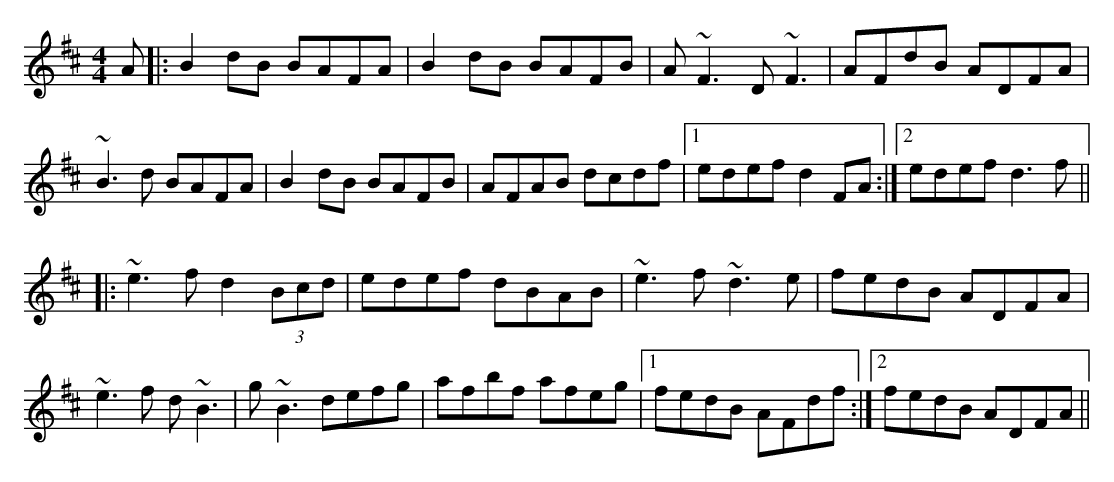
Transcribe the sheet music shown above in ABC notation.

X:1
M:4/4
K:D
A|:B2 dB BAFA|B2 dB BAFB|A~F3D~F3|AFdB ADFA|
~B3d BAFA|B2 dB BAFB|AFAB dcdf|1 edef d2FA:|2 edef d3f||
|:~e3 f d2 (3Bcd|edef dBAB|~e3f ~d3e|fedB ADFA|
~e3 f d~B3|g~B3 defg|afbf afeg|1 fedB AFdf:|2 fedB ADFA||
